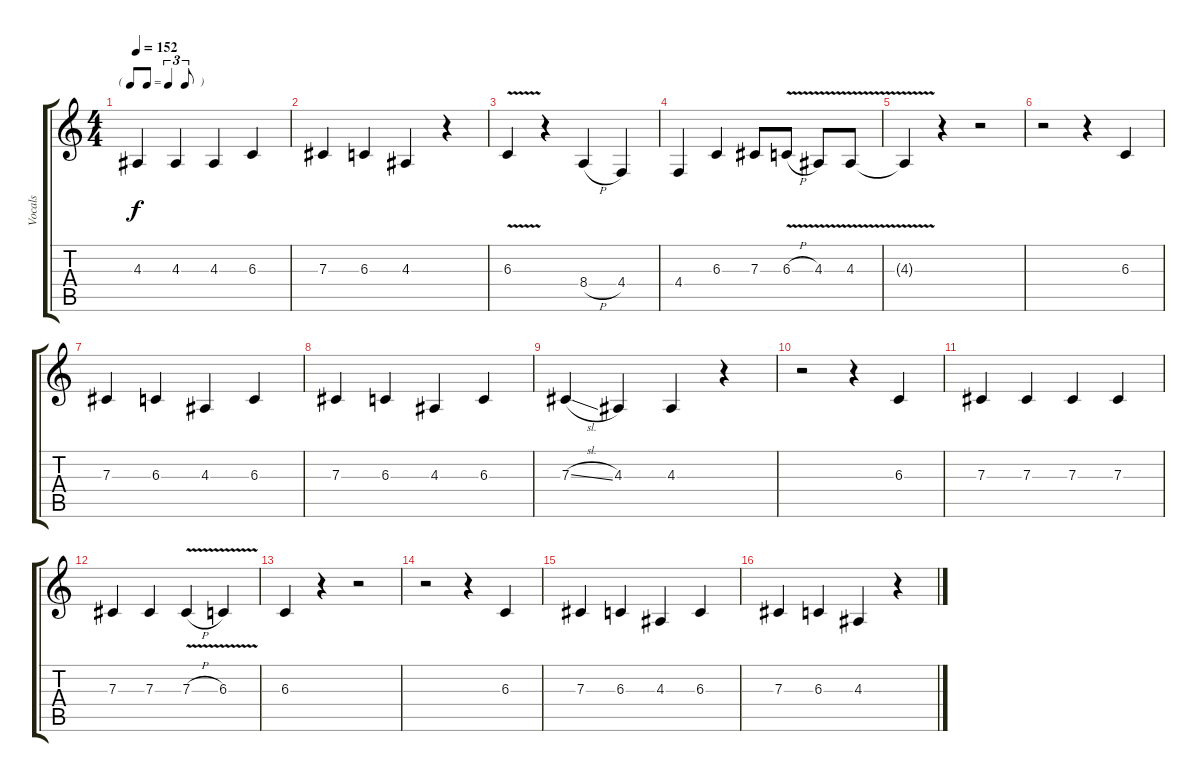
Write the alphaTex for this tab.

\track ("Vocals" "Vocals") {instrument trumpet}
\staff {score tabs}
\tuning (Eb4 Bb3 Gb3 Db3 Ab2 Eb2) {hide}
\ts (4 4)
\tf triplet8th
\tempo 152
\clef g2
\ks c
4.3.4{dy f} 4.3.4 4.3.4 6.3.4 |
7.3.4 6.3.4 4.3.4 r.4 |
6.3{v}.4 r.4 8.4{h}.4 4.4.4 |
4.4.4 6.3.4 7.3.8 6.3{v h}.8 4.3{v}.8 4.3{v}.8 |
4.3{t}.4 r.4 r.2 |
r.2 r.4 6.3.4 |
7.3.4 6.3.4 4.3.4 6.3.4 |
7.3.4 6.3.4 4.3.4 6.3.4 |
7.3{sl}.4 4.3.4 4.3.4 r.4 |
r.2 r.4 6.3.4 |
7.3.4 7.3.4 7.3.4 7.3.4 |
7.3.4 7.3.4 7.3{v h}.4 6.3{v}.4 |
6.3.4 r.4 r.2 |
r.2 r.4 6.3.4 |
7.3.4 6.3.4 4.3.4 6.3.4 |
7.3.4 6.3.4 4.3.4 r.4
